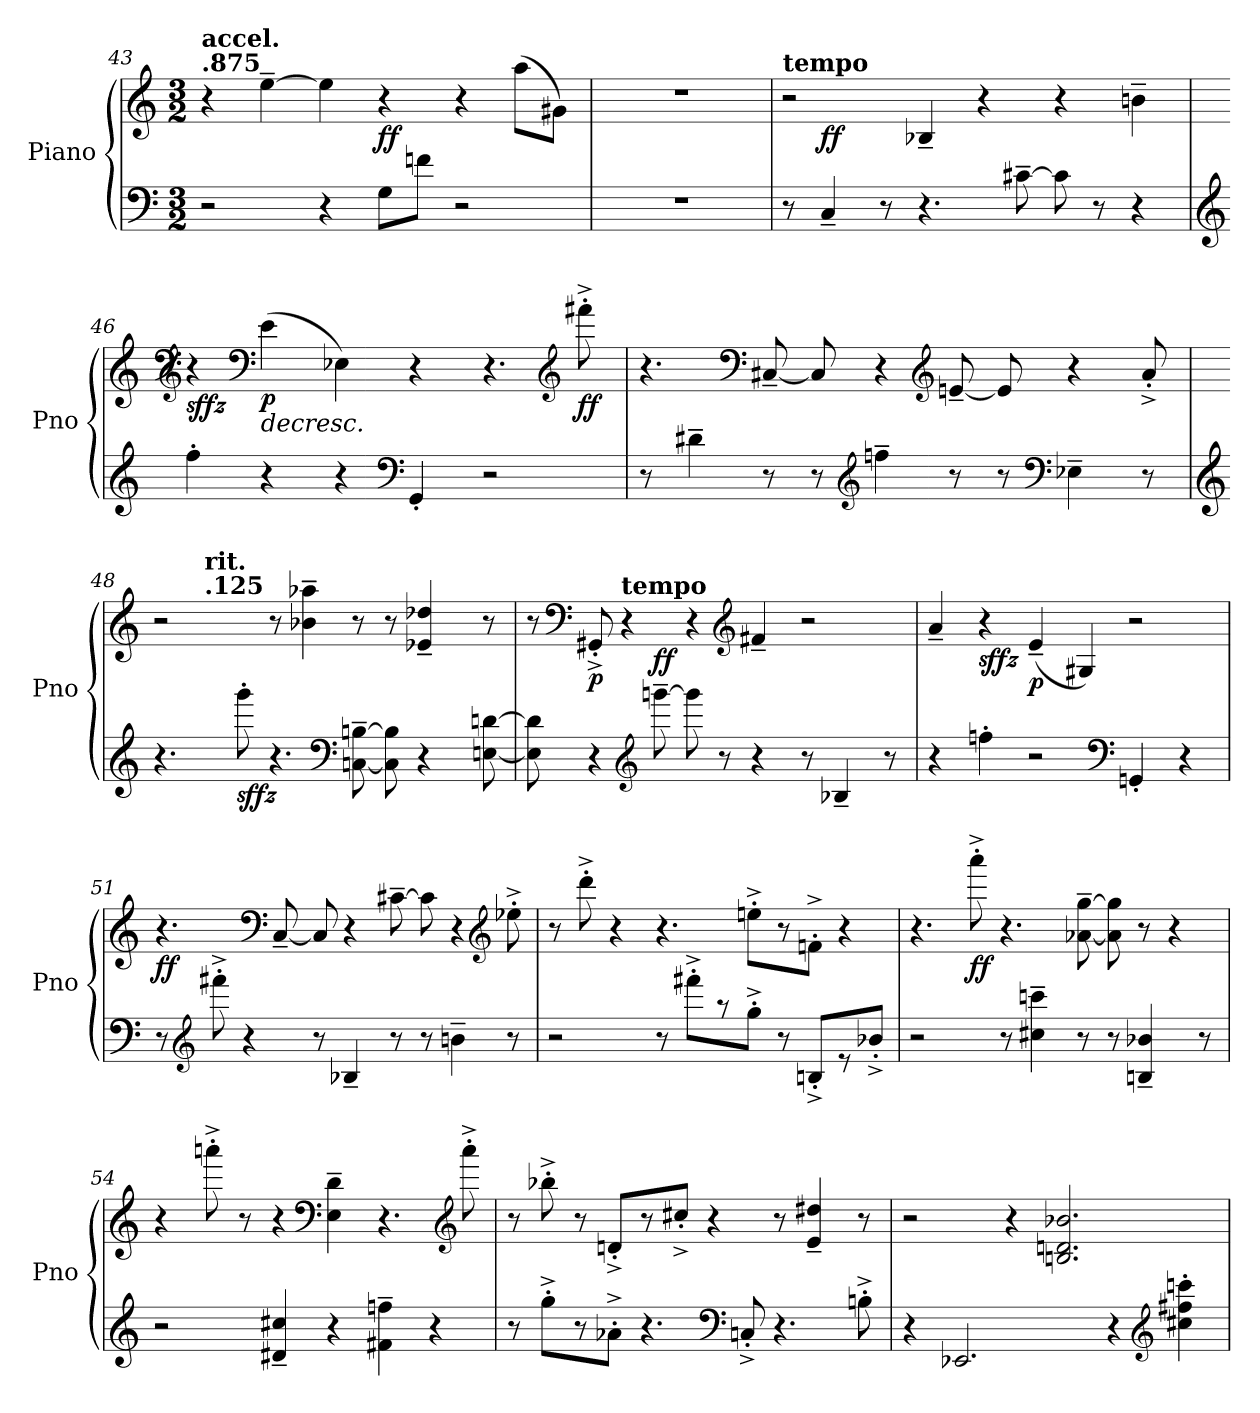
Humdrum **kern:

**kern	**kern	**dynam
*part1	*part1	*part1
*staff2	*staff1	*staff1/2
*I"Piano	*	*
*I'Pno	*	*
*clefF4	*clefG2	*
*k[]	*k[]	*
*M3/2	*M3/2	*
*MM121	*MM121	*
=43	=43	=43
!	!LO:TX:a:B:t=.875	!
!	!LO:TX:a:B:t=accel.	!
2r	4r	.
.	[4ee~\	.
4r	4ee\]	.
!	!	!LO:DY:b
8G\L	4r	ff
8fni\J	.	.
2r	4r	.
.	(>8aa\L	.
.	8g#X\J)	.
=44	=44	=44
1.r	1.r	.
!!LO:LB:g=z
=45	=45	=45
*	*MM120	*
*	*^	*
!	!LO:TX:a:B:t=tempo	!	!
8r	2r	8ryy	.
!	!	!	!LO:DY:b
4C~/	.	1ryy	ff
8r	.	.	.
4.r	4B-X~/	.	.
.	4r	.	.
[8c#X~\	.	.	.
8c#\]	4r	.	.
8r	.	4.ryy	.
4r	4bni~\	.	.
*	*v	*v	*
=46	=46	=46
*clefG2	*	*
*	*^	*
!	!	!	!LO:DY:b
*	*v	*v	*
4ff'\	4r	sffz
*	*clefF4	*
!	!	!LO:HP:b
!	!	!LO:DY:n=1:b
4r	(>4e\	> p
4r	4E-X\)	.
*clefF4	*	*
4GG'/	4r	.
2r	4.r	.
*	*clefG2	*
!	!	!LO:DY:n=2:b
.	8fff#X'^\	ff
!!LO:LB:g=z
=47	=47	=47
8r	4.r	.
4d#X~\	.	.
*	*clefF4	*
8r	[8C#X~/	.
8r	8C#/]	.
*clefG2	*	*
4ffni~\	4r	.
*	*clefG2	*
8r	[8eni~/	.
8r	8e/]	.
*clefF4	*	*
4E-X~\	4r	.
8r	8a'^/	.
=48	=48	=48
*clefG2	*	*
*	*^	*
4.r	2r	4ryy	.
*	*MM118	*	*
!	!	!LO:TX:a:B:t=.125	!
!	!	!LO:TX:a:B:t=rit.	!
.	.	1ryy	.
!	!	!	!LO:DY:b=2
8ggg'\	.	.	sffz
4.r	8r	.	.
.	4b-X\~ 4aa-X\~	.	.
*clefF4	*	*	*
[8Cni\~ [8Bni\~	8r	.	.
8C\] 8B\]	8r	.	.
4r	4e-X/~ 4dd-X/~	.	.
.	.	4ryy	.
[8Eni\ [8dni\	8r	.	.
!!LO:PB:g=z	!!
=49	=49	=49	=49
8E\] 8d\]	8r	4.ryy	.
*	*clefF4	*	*
!	!	!	!LO:DY:b
4r	8GG#X'^/	.	p
*	*MM120	*	*
!	!LO:TX:a:B:t=tempo	!	!
.	4r	.	.
*clefG2	*	*	*
!	!	!	!LO:DY:b
[8gggni~\	.	1ryy	ff
8ggg\]	4r	.	.
8r	.	.	.
*	*clefG2	*	*
4r	4f#X~/	.	.
8r	2r	.	.
4B-X~/	.	.	.
8r	.	8ryy	.
*	*v	*v	*
=50	=50	=50
4r	4a~/	.
!	!	!LO:DY:b
4ffni'\	4r	sffz
!	!	!LO:DY:b
2r	(<4e~/	p
.	4G#X/)	.
*clefF4	*	*
4GGni'/	2r	]
4r	.	.
=51	=51	=51
!	!	!LO:DY:b
8r	4.r	ff
*clefG2	*	*
8fff#X'^\	.	.
4r	.	.
*	*clefF4	*
.	[8C~/	.
8r	8C/]	.
4B-X~/	4r	.
8r	[8c#X~\	.
8r	8c#\]	.
4bni~\	4r	.
*	*clefG2	*
8r	8ee-X'^\	.
!!LO:LB:g=z
=52	=52	=52
2r	8r	.
.	8ddd'^\	.
.	4r	.
8r	4.r	.
8fff#X'^\L	.	.
8r	.	.
8gg'^\J	8eeni'^\L	.
8r	8r	.
8Bni'^/L	8fni'^\J	.
8r	4r	.
8b-X'^/J	.	.
=53	=53	=53
2r	4.r	.
!	!	!LO:DY:b
.	8aaa'^\	ff
8r	4.r	.
4cc#X\~ 4cccn\~	.	.
8r	[8a-X\~ [8gg\~	.
8r	8a-\] 8gg\]	.
4Bn/~ 4b-X/~	8r	.
.	4r	.
8r	.	.
=54	=54	=54
2r	4r	.
.	8aaani'^\	.
.	8r	.
4d#X/~ 4cc#X/~	4r	.
*	*clefF4	*
4r	4E\~ 4d\~	.
4f#X\~ 4ffn\~	4.r	.
4r	.	.
*	*clefG2	*
.	8aaa'^\	.
!!LO:LB:g=z
=55	=55	=55
8r	8r	.
8gg'^\L	8bb-X'^\	.
8r	8r	.
8a-X'^\J	8dni'^/L	.
4.r	8r	.
.	8cc#X'^/J	.
.	4r	.
*clefF4	*	*
8Cni'^/	.	.
4.r	8r	.
.	4e/~ 4dd#X/~	.
8Bni'^\	8r	.
=56	=56	=56
!	!	!LO:DY:b
!	!	!LO:DY:n=1:b
4r	2r	pp other-dynamics
2.EE-X/	.	.
.	4r	.
.	2.Bn/ 2.dni/ 2.b-X/	.
4r	.	.
*clefG2	*	*
4cc#X\' 4ff#X\' 4cccn\'	.	.
=	=	=
*-	*-	*-
